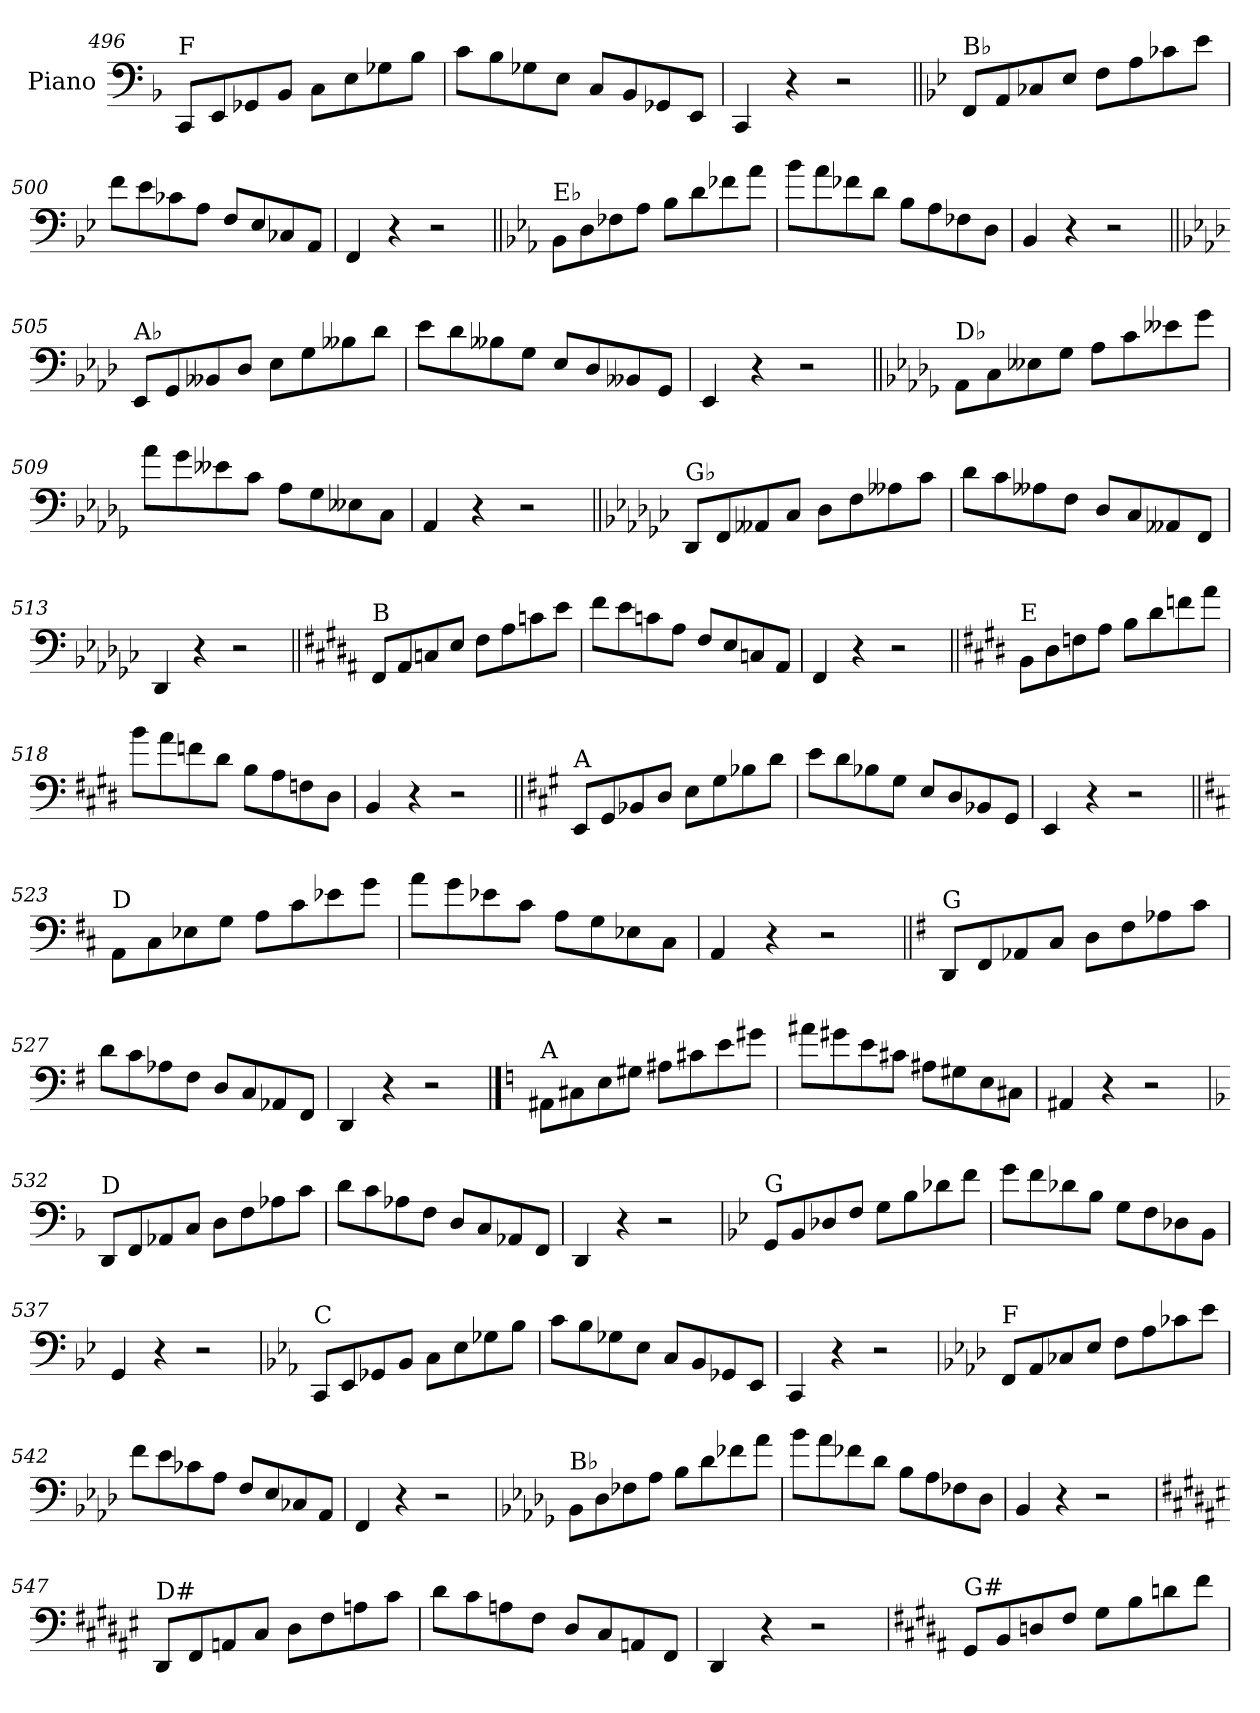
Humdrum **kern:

**kern
*part1
*staff1
*I"Piano
*I'Pno.
*clefF4
*k[b-]
=496
!LO:TX:a:t=F
8CC/L
8EE/
8GG-X/
8BB-/J
8C\L
8E\
8G-X\
8B-\J
=497
8c\L
8B-\
8G-X\
8E\J
8C/L
8BB-/
8GG-X/
8EE/J
=498
4CC/
4r
2r
!!LO:LB:g=z
=499||
*k[b-e-]
!LO:TX:a:t=B♭
8FF/L
8AA/
8C-X/
8E-/J
8F\L
8A\
8c-X\
8e-\J
=500
8f\L
8e-\
8c-X\
8A\J
8F/L
8E-/
8C-X/
8AA/J
=501
4FF/
4r
2r
=502||
*k[b-e-a-]
!LO:TX:a:t=E♭
8BB-\L
8D\
8F-X\
8A-\J
8B-\L
8d\
8f-X\
8a-\J
=503
8b-\L
8a-\
8f-X\
8d\J
8B-\L
8A-\
8F-X\
8D\J
=504
4BB-/
4r
2r
!!LO:LB:g=z
=505||
*k[b-e-a-d-]
!LO:TX:a:t=A♭
8EE-/L
8GG/
8BB--X/
8D-/J
8E-\L
8G\
8B--X\
8d-\J
=506
8e-\L
8d-\
8B--X\
8G\J
8E-/L
8D-/
8BB--X/
8GG/J
=507
4EE-/
4r
2r
=508||
*k[b-e-a-d-g-]
!LO:TX:a:t=D♭
8AA-\L
8C\
8E--X\
8G-\J
8A-\L
8c\
8e--X\
8g-\J
=509
8a-\L
8g-\
8e--X\
8c\J
8A-\L
8G-\
8E--X\
8C\J
=510
4AA-/
4r
2r
!!LO:LB:g=z
=511||
*k[b-e-a-d-g-c-]
!LO:TX:a:t=G♭
8DD-/L
8FF/
8AA--X/
8C-/J
8D-\L
8F\
8A--X\
8c-\J
=512
8d-\L
8c-\
8A--X\
8F\J
8D-/L
8C-/
8AA--X/
8FF/J
=513
4DD-/
4r
2r
=514||
*k[f#c#g#d#a#]
!LO:TX:a:t=B
8FF#/L
8AA#/
8Cn/
8E/J
8F#\L
8A#\
8cn\
8e\J
=515
8f#\L
8e\
8cn\
8A#\J
8F#/L
8E/
8Cn/
8AA#/J
=516
4FF#/
4r
2r
!!LO:LB:g=z
=517||
*k[f#c#g#d#]
!LO:TX:a:t=E
8BB\L
8D#\
8Fn\
8A\J
8B\L
8d#\
8fn\
8a\J
=518
8b\L
8a\
8fn\
8d#\J
8B\L
8A\
8Fn\
8D#\J
=519
4BB/
4r
2r
=520||
*k[f#c#g#]
!LO:TX:a:t=A
8EE/L
8GG#/
8BB-X/
8D/J
8E\L
8G#\
8B-X\
8d\J
=521
8e\L
8d\
8B-X\
8G#\J
8E/L
8D/
8BB-X/
8GG#/J
=522
4EE/
4r
2r
!!LO:LB:g=z
=523||
*k[f#c#]
!LO:TX:a:t=D
8AA\L
8C#\
8E-X\
8G\J
8A\L
8c#\
8e-X\
8g\J
=524
8a\L
8g\
8e-X\
8c#\J
8A\L
8G\
8E-X\
8C#\J
=525
4AA/
4r
2r
=526||
*k[f#]
!LO:TX:a:t=G
8DD/L
8FF#/
8AA-X/
8C/J
8D\L
8F#\
8A-X\
8c\J
=527
8d\L
8c\
8A-X\
8F#\J
8D/L
8C/
8AA-X/
8FF#/J
=528
4DD/
4r
2r
!!LO:PB:g=z
==529
*k[]
!LO:TX:a:t=A
8AA#X\L
8C#X\
8E\
8G#X\J
8A#X\L
8c#X\
8e\
8g#X\J
=530
8a#X\L
8g#X\
8e\
8c#X\J
8A#X\L
8G#X\
8E\
8C#X\J
=531
4AA#X/
4r
2r
=532
*k[b-]
!LO:TX:a:t=D
8DD/L
8FF/
8AA-X/
8C/J
8D\L
8F\
8A-X\
8c\J
=533
8d\L
8c\
8A-X\
8F\J
8D/L
8C/
8AA-X/
8FF/J
=534
4DD/
4r
2r
!!LO:LB:g=z
=535
*k[b-e-]
!LO:TX:a:t=G
8GG/L
8BB-/
8D-X/
8F/J
8G\L
8B-\
8d-X\
8f\J
=536
8g\L
8f\
8d-X\
8B-\J
8G\L
8F\
8D-X\
8BB-\J
=537
4GG/
4r
2r
=538
*k[b-e-a-]
!LO:TX:a:t=C
8CC/L
8EE-/
8GG-X/
8BB-/J
8C\L
8E-\
8G-X\
8B-\J
=539
8c\L
8B-\
8G-X\
8E-\J
8C/L
8BB-/
8GG-X/
8EE-/J
=540
4CC/
4r
2r
!!LO:LB:g=z
=541
*k[b-e-a-d-]
!LO:TX:a:t=F
8FF/L
8AA-/
8C-X/
8E-/J
8F\L
8A-\
8c-X\
8e-\J
=542
8f\L
8e-\
8c-X\
8A-\J
8F/L
8E-/
8C-X/
8AA-/J
=543
4FF/
4r
2r
=544
*k[b-e-a-d-g-]
!LO:TX:a:t=B♭
8BB-\L
8D-\
8F-X\
8A-\J
8B-\L
8d-\
8f-X\
8a-\J
=545
8b-\L
8a-\
8f-X\
8d-\J
8B-\L
8A-\
8F-X\
8D-\J
=546
4BB-/
4r
2r
!!LO:LB:g=z
=547
*k[f#c#g#d#a#e#]
!LO:TX:a:t=D#
8DD#/L
8FF#/
8AAn/
8C#/J
8D#\L
8F#\
8An\
8c#\J
=548
8d#\L
8c#\
8An\
8F#\J
8D#/L
8C#/
8AAn/
8FF#/J
=549
4DD#/
4r
2r
=550
*k[f#c#g#d#a#]
!LO:TX:a:t=G#
8GG#/L
8BB/
8Dn/
8F#/J
8G#\L
8B\
8dn\
8f#\J
=
*-
